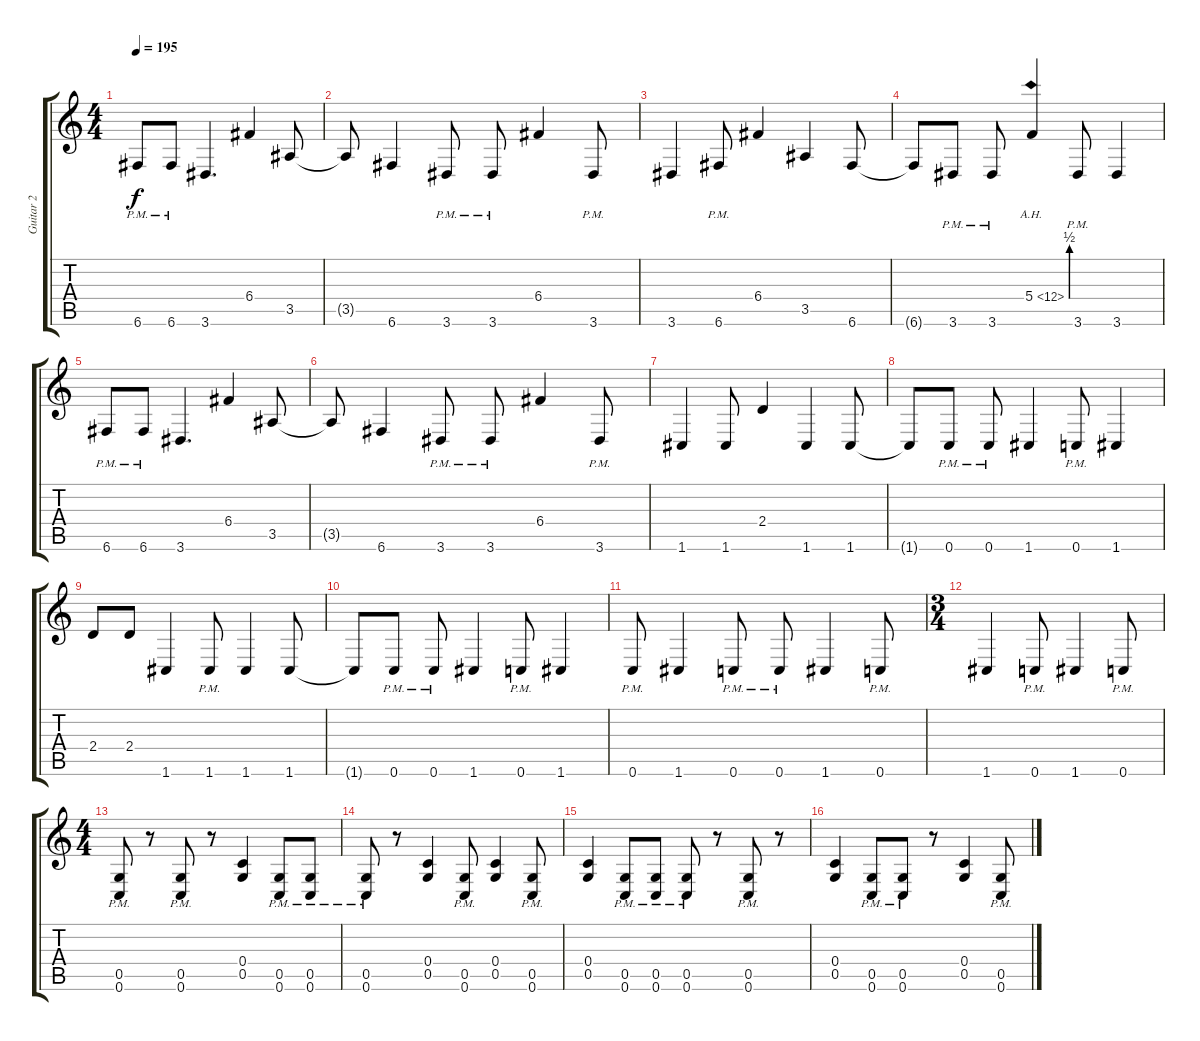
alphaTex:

\track ("Guitar 2" "Guitar 2") {instrument distortionguitar}
\staff {score tabs}
\tuning (D4 A3 F3 C3 G2 C2) {hide}
\ts (4 4)
\tempo 195
\clef g2
\ks c
6.6{pm}.8{dy f} 6.6{pm}.8 3.6.4{d} 6.4.4 3.5.8 |
3.5{t}.8 6.6.4 3.6{pm}.8 3.6{pm}.8 6.4.4 3.6{pm}.8 |
3.6.4 6.6{pm}.8 6.4.4 3.5.4 6.6.8 |
6.6{t}.8 3.6{pm}.8 3.6{pm}.8 5.4{be (custom 0 0 25 0 30 2 60 2) ah 7}.4 3.6{pm}.8 3.6.4 |
6.6{pm}.8 6.6{pm}.8 3.6.4{d} 6.4.4 3.5.8 |
3.5{t}.8 6.6.4 3.6{pm}.8 3.6{pm}.8 6.4.4 3.6{pm}.8 |
1.6.4 1.6.8 2.4.4 1.6.4 1.6.8 |
1.6{t}.8 0.6{pm}.8 0.6{pm}.8 1.6.4 0.6{pm}.8 1.6.4 |
2.4.8 2.4.8 1.6.4 1.6{pm}.8 1.6.4 1.6.8 |
1.6{t}.8 0.6{pm}.8 0.6{pm}.8 1.6.4 0.6{pm}.8 1.6.4 |
0.6{pm}.8 1.6.4 0.6{pm}.8 0.6{pm}.8 1.6.4 0.6{pm}.8 |
\ts (3 4)
1.6.4 0.6{pm}.8 1.6.4 0.6{pm}.8 |
\ts (4 4)
(0.5{pm} 0.6{pm}).8 r.8 (0.5{pm} 0.6{pm}).8 r.8 (0.4 0.5).4 (0.5{pm} 0.6{pm}).8 (0.5{pm} 0.6{pm}).8 |
(0.5{pm} 0.6{pm}).8 r.8 (0.4 0.5).4 (0.5{pm} 0.6{pm}).8 (0.4 0.5).4 (0.5{pm} 0.6{pm}).8 |
(0.4 0.5).4 (0.5{pm} 0.6{pm}).8 (0.5{pm} 0.6{pm}).8 (0.5{pm} 0.6{pm}).8 r.8 (0.5{pm} 0.6{pm}).8 r.8 |
(0.4 0.5).4 (0.5{pm} 0.6{pm}).8 (0.5{pm} 0.6{pm}).8 r.8 (0.4 0.5).4 (0.5{pm} 0.6{pm}).8
